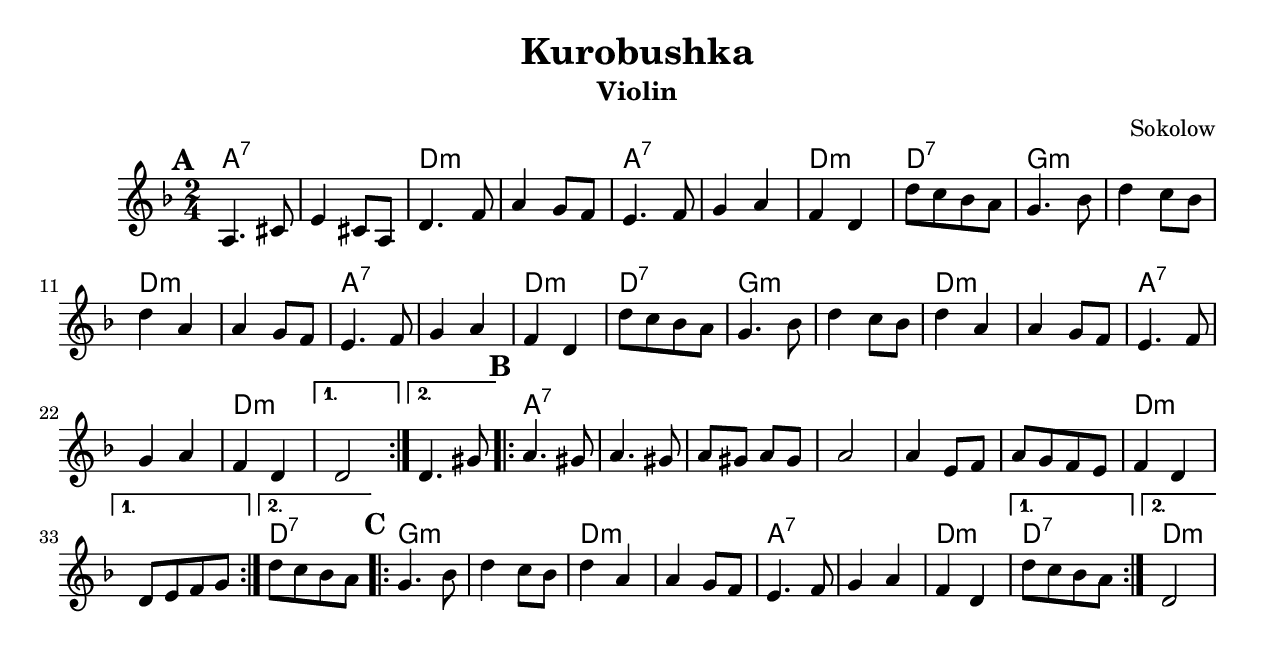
\version "2.18.0"
\include "english.ly"
\paper{
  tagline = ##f
  print-all-headers = ##t
  #(set-paper-size "letter")
}
date = #(strftime "%d-%m-%Y" (localtime (current-time)))

%\markup{ \italic{ " Updated " \date  }  }

%\markup{ Got something to say? }

global = {
  \clef treble
  \key d \minor
  \time 2/4
  \set Score.markFormatter = #format-mark-box-alphabet
}

%#################################### Melody ########################
melody = \relative c' {
  \global
  %\partial 16*3 a16 d f   %lead in notes

  \repeat volta 2{
    \mark \default
    a4. cs8
    e4 cs8 a
    d4. f8|
    a4 g8 f

    e4. f8
    g4 a
    f4 d
    d'8 [c bf a]

    g4. bf8
    d4 c8 bf
    d4 a
    a4 g8 f

    e4. f8
    g4 a
    f4 d
    d'8 [c bf a]

    g4. bf8
    d4 c8 bf
    d4 a
    a4 g8 f

    e4. f8
    g4 a
    f4 d
  }
  \alternative { {d2 }{d4. gs8 } }

  \repeat volta 2{
    \mark \default
    a4. gs8
    a4. gs8
    a8 gs a gs
    a2

    a4 e8 f
    a8[g f e]
    f4 d

  }
  \alternative { {d8 [e f g] }{d'8 [c bf a] } }


  \repeat volta 2{
    \mark \default
    g4. bf8
    d4 c8 bf
    d4 a
    a4 g8 f

    e4. f8|
    g4 a
    f4 d
  }
  \alternative { {d'8[c bf a] }{d,2 } }

}
%################################# Lyrics #####################
%\addlyrics{  }
%################################# Chords #######################
harmonies = \chordmode {
  a2*2:7
  d2*2:m
  a2*2:7
  d2:m
  d2:7
  g2*2:m
  d2*2:m
  a2*2:7
  d2:m
  d2:7
  g2*2:m
  d2*2:m
  a2*2:7
  d2*3:m
  %bridge
  a2*6:7
  d2*2:m
  d2:7
  %end
  g2*2:m
  d2*2:m
  a2*2:7
  d2:m
  d2:7
  d2:m
}

\score {
  <<
    \new ChordNames {
      \set chordChanges = ##f
      \harmonies
    }
    \new Staff
    \melody
  >>
  \header{
    title= "Kurobushka"
    subtitle=""
    composer= ""
    instrument = "Violin"
    arranger= "Sokolow"
  }
  \midi{\tempo 4 = 120}
  \layout{indent = 1.0\cm}
}
%{
% more verses:
\markup{}
\markup {
  \fill-line {
    \hspace #0.1 % distance from left margin
    \column {
      \line { "1."
	\column {
	  ""
	}
      }
      \hspace #0.2 % vertical distance between verses
      \line { "2."
	\column {
	 ""
	}
      }
    }
    \hspace #0.1  % horiz. distance between columns
    \column {
      \line { "3."
	\column {
	  ""
	}
      }
      \hspace #0.2 % distance between verses
      \line { "4."
	\column {
	 ""
	}
      }
    }
    \hspace #0.1 % distance to right margin
  }
}

%}
